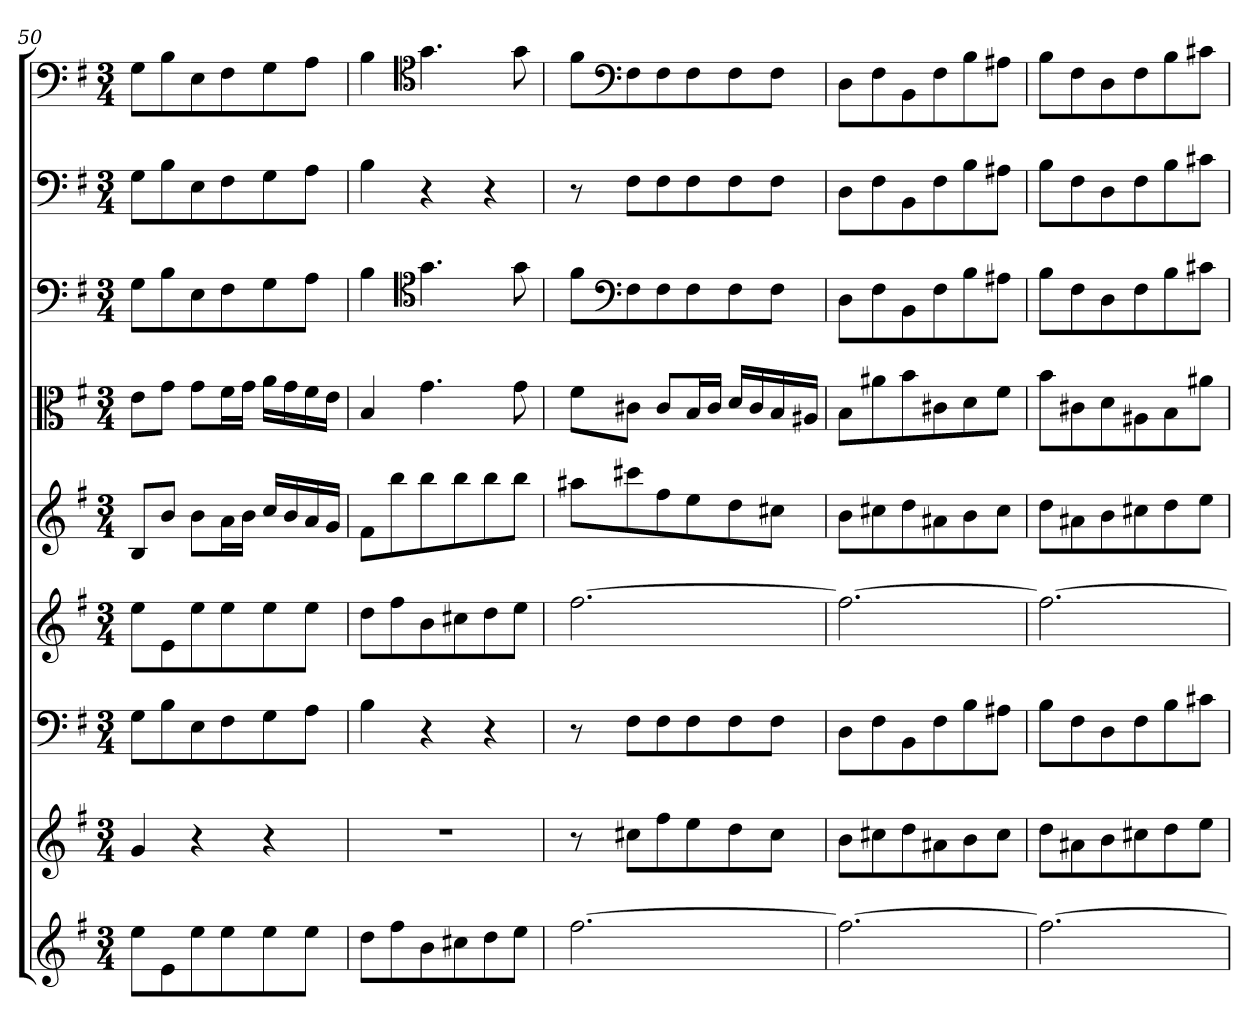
**kern	**kern	**kern	**kern	**kern	**kern	**kern	**kern	**kern
*part9	*part8	*part7	*part6	*part5	*part4	*part3	*part2	*part1
*staff9	*staff8	*staff7	*staff6	*staff5	*staff4	*staff3	*staff2	*staff1
*clefG2	*clefG2	*clefF4	*clefG2	*clefG2	*clefC3	*clefF4	*clefF4	*clefF4
*k[f#]	*k[f#]	*k[f#]	*k[f#]	*k[f#]	*k[f#]	*k[f#]	*k[f#]	*k[f#]
*e:	*e:	*e:	*e:	*e:	*e:	*e:	*e:	*e:
*M3/4	*M3/4	*M3/4	*M3/4	*M3/4	*M3/4	*M3/4	*M3/4	*M3/4
=50	=50	=50	=50	=50	=50	=50	=50	=50
8ee\L	4g/	8G\L	8ee\L	8B/L	8e\L	8G\L	8G\L	8G\L
8e\	.	8B\	8e\	8b/J	8g\J	8B\	8B\	8B\
8ee\	4r	8E\	8ee\	8b\L	8g\L	8E\	8E\	8E\
8ee\	.	8F#\	8ee\	16a\L	16f#\L	8F#\	8F#\	8F#\
.	.	.	.	16b\JJ	16g\JJ	.	.	.
8ee\	4r	8G\	8ee\	16cc/LL	16a\LL	8G\	8G\	8G\
.	.	.	.	16b/	16g\	.	.	.
8ee\J	.	8A\J	8ee\J	16a/	16f#\	8A\J	8A\J	8A\J
.	.	.	.	16g/JJ	16e\JJ	.	.	.
=51	=51	=51	=51	=51	=51	=51	=51	=51
8dd\L	2.r	4B\	8dd\L	8f#\L	4B/	4B\	4B\	4B\
8ff#\	.	.	8ff#\	8bb\	.	.	.	.
*	*	*	*	*	*	*clefC4	*	*clefC4
8b\	.	4r	8b\	8bb\	4.g\	4.g\	4r	4.g\
8cc#X\	.	.	8cc#X\	8bb\	.	.	.	.
8dd\	.	4r	8dd\	8bb\	.	.	4r	.
8ee\J	.	.	8ee\J	8bb\J	8g\	8g\	.	8g\
=52	=52	=52	=52	=52	=52	=52	=52	=52
[2.ff#\	8r	8r	[2.ff#\	8aa#X\L	8f#\L	8f#\L	8r	8f#\L
*	*	*	*	*	*	*clefF4	*	*clefF4
.	8cc#X\L	8F#\L	.	8ccc#X\	8c#X\J	8F#\	8F#\L	8F#\
.	8ff#\	8F#\	.	8ff#\	8c#/L	8F#\	8F#\	8F#\
.	8ee\	8F#\	.	8ee\	16B/L	8F#\	8F#\	8F#\
.	.	.	.	.	16c#/JJ	.	.	.
.	8dd\	8F#\	.	8dd\	16d/LL	8F#\	8F#\	8F#\
.	.	.	.	.	16c#/	.	.	.
.	8cc#\J	8F#\J	.	8cc#X\J	16B/	8F#\J	8F#\J	8F#\J
.	.	.	.	.	16A#X/JJ	.	.	.
=53	=53	=53	=53	=53	=53	=53	=53	=53
2.ff#\_	8b\L	8D\L	2.ff#\_	8b\L	8B\L	8D\L	8D\L	8D\L
.	8cc#X\	8F#\	.	8cc#X\	8a#X\	8F#\	8F#\	8F#\
.	8dd\	8BB\	.	8dd\	8b\	8BB\	8BB\	8BB\
.	8a#X\	8F#\	.	8a#X\	8c#X\	8F#\	8F#\	8F#\
.	8b\	8B\	.	8b\	8d\	8B\	8B\	8B\
.	8cc#\J	8A#X\J	.	8cc#\J	8f#\J	8A#X\J	8A#X\J	8A#X\J
=54	=54	=54	=54	=54	=54	=54	=54	=54
2.ff#\_	8dd\L	8B\L	2.ff#\_	8dd\L	8b\L	8B\L	8B\L	8B\L
.	8a#X\	8F#\	.	8a#X\	8c#X\	8F#\	8F#\	8F#\
.	8b\	8D\	.	8b\	8d\	8D\	8D\	8D\
.	8cc#X\	8F#\	.	8cc#X\	8A#X\	8F#\	8F#\	8F#\
.	8dd\	8B\	.	8dd\	8B\	8B\	8B\	8B\
.	8ee\J	8c#X\J	.	8ee\J	8a#X\J	8c#X\J	8c#X\J	8c#X\J
=	=	=	=	=	=	=	=	=
*-	*-	*-	*-	*-	*-	*-	*-	*-
